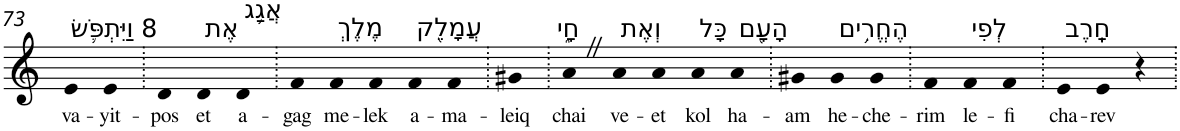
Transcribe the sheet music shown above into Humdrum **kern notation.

**kern	**text
*part1	*part1
*staff1	*staff1
*I"Piano	*
*I'Pno	*
!!LO:PB:g=z
*clefG2	*
*k[]	*
=73	=73
!LO:TX:a:t=8 וַיִּתְפֹּ֛שׂ	!
!	!LO:LY:b
4e	va-
!	!LO:LY:b
4e	-yit-
=74.	=74.
!	!LO:LY:b
4d	-pos
!LO:TX:a:t=אֶת	!
!	!LO:LY:b
4d	et
!LO:TX:a:t=אֲגַ֥ג	!
!	!LO:LY:b
4d	a-
=75.	=75.
!	!LO:LY:b
4f	-gag
!LO:TX:a:t=מֶלֶךְ	!
!	!LO:LY:b
4f	me-
!	!LO:LY:b
4f	-lek
!LO:TX:a:t=עֲמָלֵ֖ק	!
!	!LO:LY:b
4f	a-
!	!LO:LY:b
4f	-ma-
=76.	=76.
!	!LO:LY:b
4g#X	-leiq
=77.	=77.
!LO:TX:a:t=חָ֑י	!
!	!LO:LY:b
4aZ	chai
!LO:TX:a:t=וְאֶת	!
!	!LO:LY:b
4a	ve-
!	!LO:LY:b
4a	-et
!LO:TX:a:t=כָּל	!
!	!LO:LY:b
4a	kol
!LO:TX:a:t=הָעָ֖ם	!
!	!LO:LY:b
4a	ha-
=78.	=78.
!	!LO:LY:b
4g#X	-am
!LO:TX:a:t=הֶחֱרִ֥ים	!
!	!LO:LY:b
4g#	he-
!	!LO:LY:b
4g#	-che-
=79.	=79.
!	!LO:LY:b
4f	-rim
!LO:TX:a:t=לְפִי	!
!	!LO:LY:b
4f	le-
!	!LO:LY:b
4f	-fi
=80.	=80.
!LO:TX:a:t=חָֽרֶב	!
!	!LO:LY:b
4e	cha-
!	!LO:LY:b
4e	-rev
4r	.
=.	=.
*-	*-
